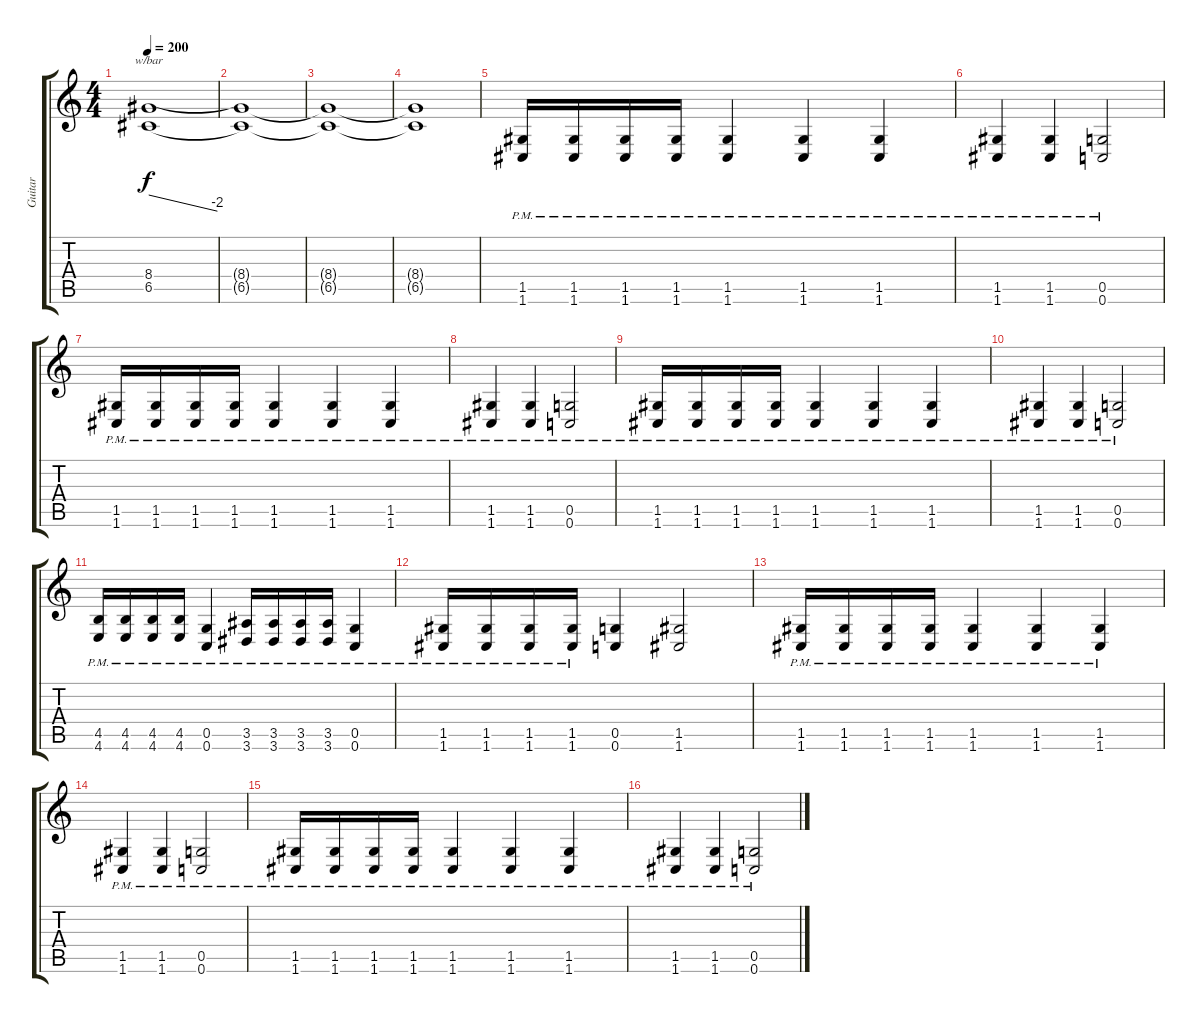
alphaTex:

\track ("Guitar" "Guitar") {instrument distortionguitar}
\staff {score tabs}
\tuning (D4 A3 F3 C3 G2 C2) {hide}
\ts (4 4)
\tempo 200
\clef g2
\ks c
(8.4 6.5).1{tbe (dive default 0 0 60 -8) dy f} |
(8.4{t} 6.5{t}).1 |
(8.4{t} 6.5{t}).1 |
(8.4{t} 6.5{t}).1 |
(1.5 1.6{pm}).16{volume 16} (1.5{pm} 1.6{pm}).16 (1.5{pm} 1.6{pm}).16 (1.5{pm} 1.6{pm}).16 (1.5{pm} 1.6{pm}).4 (1.5{pm} 1.6{pm}).4 (1.5{pm} 1.6{pm}).4 |
(1.5{pm} 1.6{pm}).4 (1.5{pm} 1.6{pm}).4 (0.5{pm} 0.6{pm}).2 |
(1.5 1.6{pm}).16{volume 16} (1.5{pm} 1.6{pm}).16 (1.5{pm} 1.6{pm}).16 (1.5{pm} 1.6{pm}).16 (1.5{pm} 1.6{pm}).4 (1.5{pm} 1.6{pm}).4 (1.5{pm} 1.6{pm}).4 |
(1.5{pm} 1.6{pm}).4 (1.5{pm} 1.6{pm}).4 (0.5{pm} 0.6{pm}).2 |
(1.5 1.6{pm}).16{volume 16} (1.5{pm} 1.6{pm}).16 (1.5{pm} 1.6{pm}).16 (1.5{pm} 1.6{pm}).16 (1.5{pm} 1.6{pm}).4 (1.5{pm} 1.6{pm}).4 (1.5{pm} 1.6{pm}).4 |
(1.5{pm} 1.6{pm}).4 (1.5{pm} 1.6{pm}).4 (0.5{pm} 0.6{pm}).2 |
(4.5{pm} 4.6{pm}).16 (4.5{pm} 4.6{pm}).16 (4.5{pm} 4.6{pm}).16 (4.5{pm} 4.6{pm}).16 (0.5{pm} 0.6{pm}).4 (3.5{pm} 3.6{pm}).16 (3.5{pm} 3.6{pm}).16 (3.5{pm} 3.6{pm}).16 (3.5{pm} 3.6{pm}).16 (0.5{pm} 0.6{pm}).4 |
(1.5{pm} 1.6{pm}).16 (1.5{pm} 1.6{pm}).16 (1.5{pm} 1.6{pm}).16 (1.5{pm} 1.6{pm}).16 (0.5 0.6).4 (1.5 1.6).2 |
(1.5 1.6{pm}).16{volume 16} (1.5{pm} 1.6{pm}).16 (1.5{pm} 1.6{pm}).16 (1.5{pm} 1.6{pm}).16 (1.5{pm} 1.6{pm}).4 (1.5{pm} 1.6{pm}).4 (1.5{pm} 1.6{pm}).4 |
(1.5{pm} 1.6{pm}).4 (1.5{pm} 1.6{pm}).4 (0.5{pm} 0.6{pm}).2 |
(1.5 1.6{pm}).16{volume 16} (1.5{pm} 1.6{pm}).16 (1.5{pm} 1.6{pm}).16 (1.5{pm} 1.6{pm}).16 (1.5{pm} 1.6{pm}).4 (1.5{pm} 1.6{pm}).4 (1.5{pm} 1.6{pm}).4 |
(1.5{pm} 1.6{pm}).4 (1.5{pm} 1.6{pm}).4 (0.5{pm} 0.6{pm}).2
